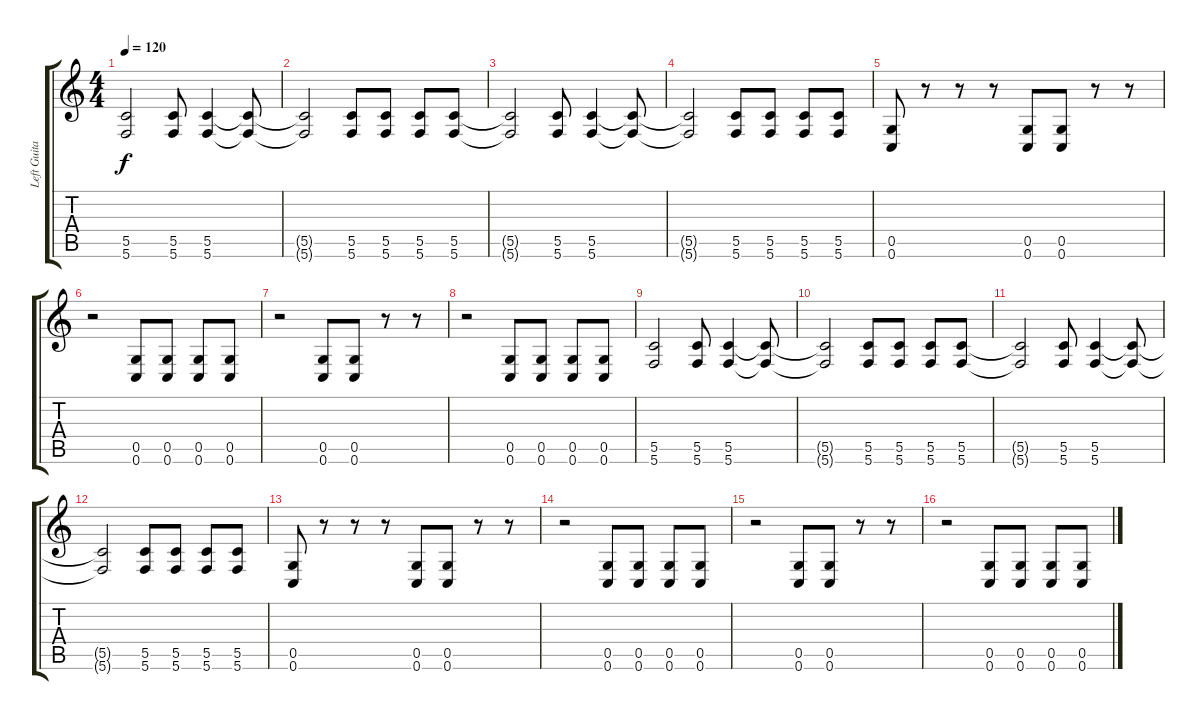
\track ("Left Guitar" "Left Guita") {instrument distortionguitar}
\staff {score tabs}
\tuning (D4 A3 F3 C3 G2 C2) {hide}
\ts (4 4)
\tempo 120
\clef g2
\ks c
(5.5 5.6).2{dy f} (5.5 5.6).8 (5.5 5.6).4 (5.5{t} 5.6{t}).8 |
(5.5{t} 5.6{t}).2 (5.5 5.6).8 (5.5 5.6).8 (5.5 5.6).8 (5.5 5.6).8 |
(5.5{t} 5.6{t}).2 (5.5 5.6).8 (5.5 5.6).4 (5.5{t} 5.6{t}).8 |
(5.5{t} 5.6{t}).2 (5.5 5.6).8 (5.5 5.6).8 (5.5 5.6).8 (5.5 5.6).8 |
(0.5 0.6).8 r.8 r.8 r.8 (0.5 0.6).8 (0.5 0.6).8 r.8 r.8 |
r.2 (0.5 0.6).8 (0.5 0.6).8 (0.5 0.6).8 (0.5 0.6).8 |
r.2 (0.5 0.6).8 (0.5 0.6).8 r.8 r.8 |
r.2 (0.5 0.6).8 (0.5 0.6).8 (0.5 0.6).8 (0.5 0.6).8 |
(5.5 5.6).2 (5.5 5.6).8 (5.5 5.6).4 (5.5{t} 5.6{t}).8 |
(5.5{t} 5.6{t}).2 (5.5 5.6).8 (5.5 5.6).8 (5.5 5.6).8 (5.5 5.6).8 |
(5.5{t} 5.6{t}).2 (5.5 5.6).8 (5.5 5.6).4 (5.5{t} 5.6{t}).8 |
(5.5{t} 5.6{t}).2 (5.5 5.6).8 (5.5 5.6).8 (5.5 5.6).8 (5.5 5.6).8 |
(0.5 0.6).8 r.8 r.8 r.8 (0.5 0.6).8 (0.5 0.6).8 r.8 r.8 |
r.2 (0.5 0.6).8 (0.5 0.6).8 (0.5 0.6).8 (0.5 0.6).8 |
r.2 (0.5 0.6).8 (0.5 0.6).8 r.8 r.8 |
r.2 (0.5 0.6).8 (0.5 0.6).8 (0.5 0.6).8 (0.5 0.6).8
